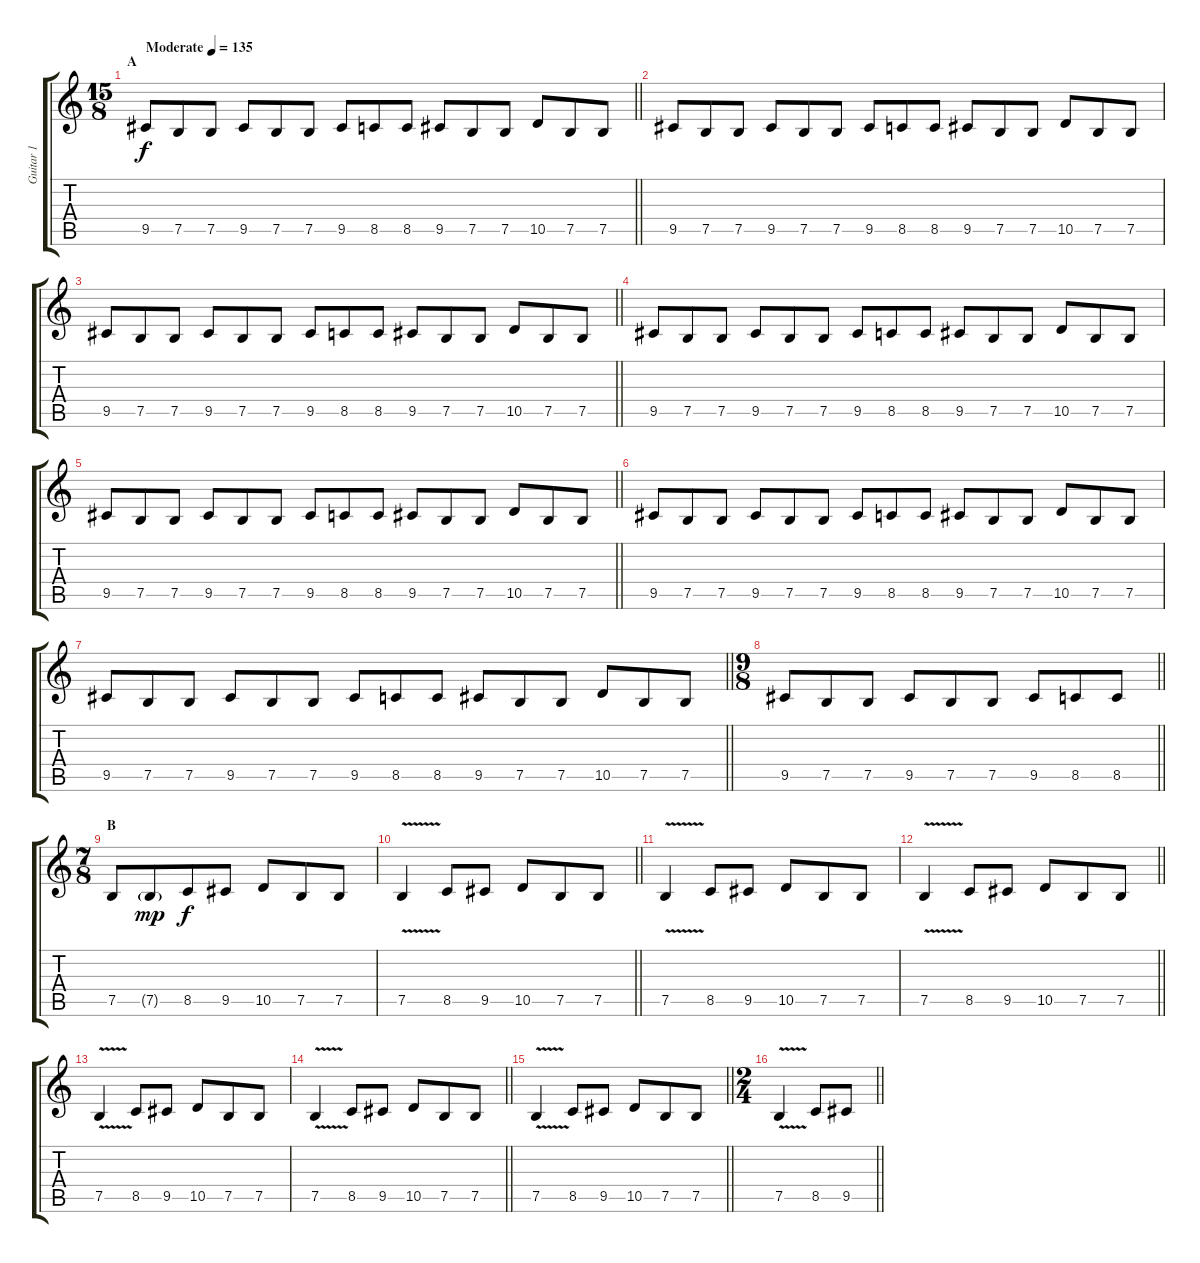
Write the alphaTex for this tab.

\track ("Guitar 1" "Guitar 1") {instrument distortionguitar}
\staff {score tabs}
\tuning (B3 Gb3 D3 A2 E2 B1) {hide}
\ts (15 8)
\section ("" "A")
\tempo (135 "Moderate")
\clef g2
\barLineRight lightlight
\ks c
9.5.8{dy f instrument distortionguitar} 7.5.8 7.5.8 9.5.8 7.5.8 7.5.8 9.5.8 8.5.8 8.5.8 9.5.8 7.5.8 7.5.8 10.5.8 7.5.8 7.5.8 |
9.5.8 7.5.8 7.5.8 9.5.8 7.5.8 7.5.8 9.5.8 8.5.8 8.5.8 9.5.8 7.5.8 7.5.8 10.5.8 7.5.8 7.5.8 |
\barLineRight lightlight
9.5.8 7.5.8 7.5.8 9.5.8 7.5.8 7.5.8 9.5.8 8.5.8 8.5.8 9.5.8 7.5.8 7.5.8 10.5.8 7.5.8 7.5.8 |
9.5.8 7.5.8 7.5.8 9.5.8 7.5.8 7.5.8 9.5.8 8.5.8 8.5.8 9.5.8 7.5.8 7.5.8 10.5.8 7.5.8 7.5.8 |
\barLineRight lightlight
9.5.8 7.5.8 7.5.8 9.5.8 7.5.8 7.5.8 9.5.8 8.5.8 8.5.8 9.5.8 7.5.8 7.5.8 10.5.8 7.5.8 7.5.8 |
9.5.8 7.5.8 7.5.8 9.5.8 7.5.8 7.5.8 9.5.8 8.5.8 8.5.8 9.5.8 7.5.8 7.5.8 10.5.8 7.5.8 7.5.8 |
\barLineRight lightlight
9.5.8 7.5.8 7.5.8 9.5.8 7.5.8 7.5.8 9.5.8 8.5.8 8.5.8 9.5.8 7.5.8 7.5.8 10.5.8 7.5.8 7.5.8 |
\ts (9 8)
\barLineRight lightlight
9.5.8 7.5.8 7.5.8 9.5.8 7.5.8 7.5.8 9.5.8 8.5.8 8.5.8 |
\ts (7 8)
\section ("" "B")
7.5.8 7.5{g}.8{dy mp} 8.5.8{dy f} 9.5.8 10.5.8 7.5.8 7.5.8 |
\barLineRight lightlight
7.5{v}.4 8.5.8 9.5.8 10.5.8 7.5.8 7.5.8 |
7.5{v}.4 8.5.8 9.5.8 10.5.8 7.5.8 7.5.8 |
\barLineRight lightlight
7.5{v}.4 8.5.8 9.5.8 10.5.8 7.5.8 7.5.8 |
7.5{v}.4 8.5.8 9.5.8 10.5.8 7.5.8 7.5.8 |
\barLineRight lightlight
7.5{v}.4 8.5.8 9.5.8 10.5.8 7.5.8 7.5.8 |
\barLineRight lightlight
7.5{v}.4 8.5.8 9.5.8 10.5.8 7.5.8 7.5.8 |
\ts (2 4)
\barLineRight lightlight
7.5{v}.4 8.5.8 9.5.8
